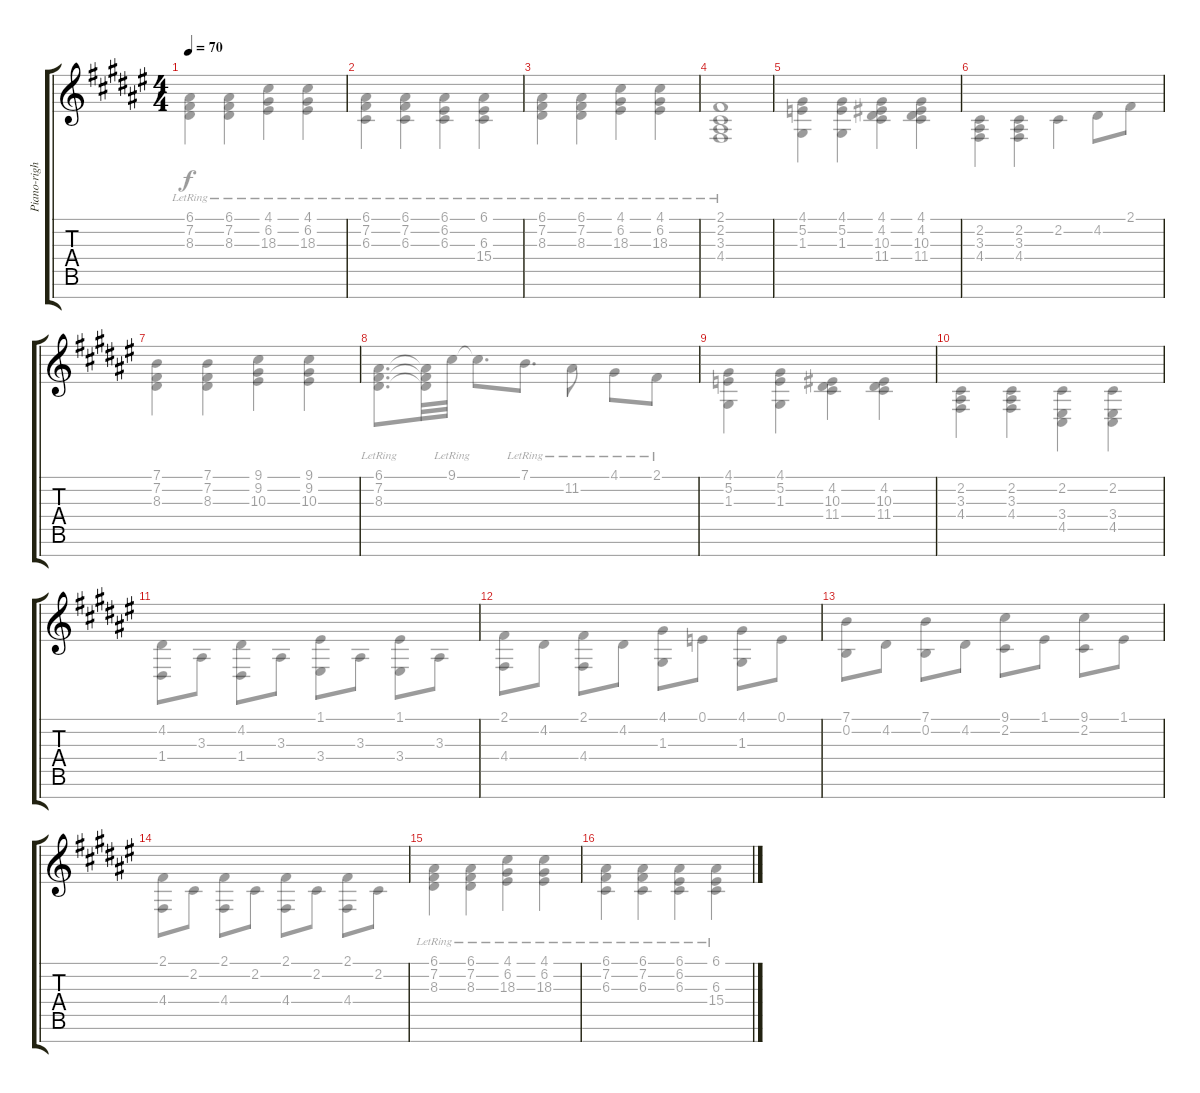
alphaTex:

\track ("Piano-right" "Piano-righ") {instrument acousticgrandpiano}
\staff {score tabs}
\tuning (E4 B3 G3 D3 A2 E2 B1) {hide}
\voice
\ts (4 4)
\tempo 70
\clef g2
\ks f#
|
|
|
|
|
|
|
|
|
|
|
|
|
|
|
\voice
\clef g2
\ks f#
(6.1{lr} 7.2{lr} 8.3{lr}).4{dy f} (6.1{lr} 7.2{lr} 8.3{lr}).4 (4.1{lr} 6.2{lr} 18.3{lr}).4 (4.1{lr} 6.2{lr} 18.3{lr}).4 |
(6.1{lr} 7.2{lr} 6.3{lr}).4 (6.1{lr} 7.2{lr} 6.3{lr}).4 (6.1{lr} 6.2{lr} 6.3{lr}).4 (6.1{lr} 6.3{lr} 15.4{lr}).4 |
(6.1{lr} 7.2{lr} 8.3{lr}).4 (6.1{lr} 7.2{lr} 8.3{lr}).4 (4.1{lr} 6.2{lr} 18.3{lr}).4 (4.1{lr} 6.2{lr} 18.3{lr}).4 |
(2.1{lr} 2.2{lr} 3.3{lr} 4.4{lr}).1 |
(4.1 5.2 1.3).4 (4.1 5.2 1.3).4 (4.1 4.2 10.3 11.4).4 (4.1 4.2 10.3 11.4).4 |
(2.2 3.3 4.4).4 (2.2 3.3 4.4).4 2.2.4 4.2.8 2.1.8 |
(7.1 7.2 8.3).4 (7.1 7.2 8.3).4 (9.1 9.2 10.3).4 (9.1 9.2 10.3).4 |
(6.1{lr} 7.2{lr} 8.3{lr}).8{d} (6.1{t} 7.2{t} 8.3{t}).32 9.1{lr}.32 9.1{t}.8{d} 7.1{lr}.8{d} 11.2{lr}.8 4.1{lr}.8 2.1{lr}.8 |
(4.1 5.2 1.3).4 (4.1 5.2 1.3).4 (4.2 10.3 11.4).4 (4.2 10.3 11.4).4 |
(2.2 3.3 4.4).4 (2.2 3.3 4.4).4 (2.2 3.4 4.5).4 (2.2 3.4 4.5).4 |
(4.2 1.4).8 3.3.8 (4.2 1.4).8 3.3.8 (1.1 3.4).8 3.3.8 (1.1 3.4).8 3.3.8 |
(2.1 4.4).8 4.2.8 (2.1 4.4).8 4.2.8 (4.1 1.3).8 0.1.8 (4.1 1.3).8 0.1.8 |
(7.1 0.2).8 4.2.8 (7.1 0.2).8 4.2.8 (9.1 2.2).8 1.1.8 (9.1 2.2).8 1.1.8 |
(2.1 4.4).8 2.2.8 (2.1 4.4).8 2.2.8 (2.1 4.4).8 2.2.8 (2.1 4.4).8 2.2.8 |
(6.1{lr} 7.2{lr} 8.3).4 (6.1{lr} 7.2{lr} 8.3{lr}).4 (4.1{lr} 6.2{lr} 18.3{lr}).4 (4.1{lr} 6.2{lr} 18.3{lr}).4 |
(6.1{lr} 7.2{lr} 6.3{lr}).4 (6.1{lr} 7.2{lr} 6.3{lr}).4 (6.1{lr} 6.2{lr} 6.3{lr}).4 (6.1{lr} 6.3{lr} 15.4{lr}).4
